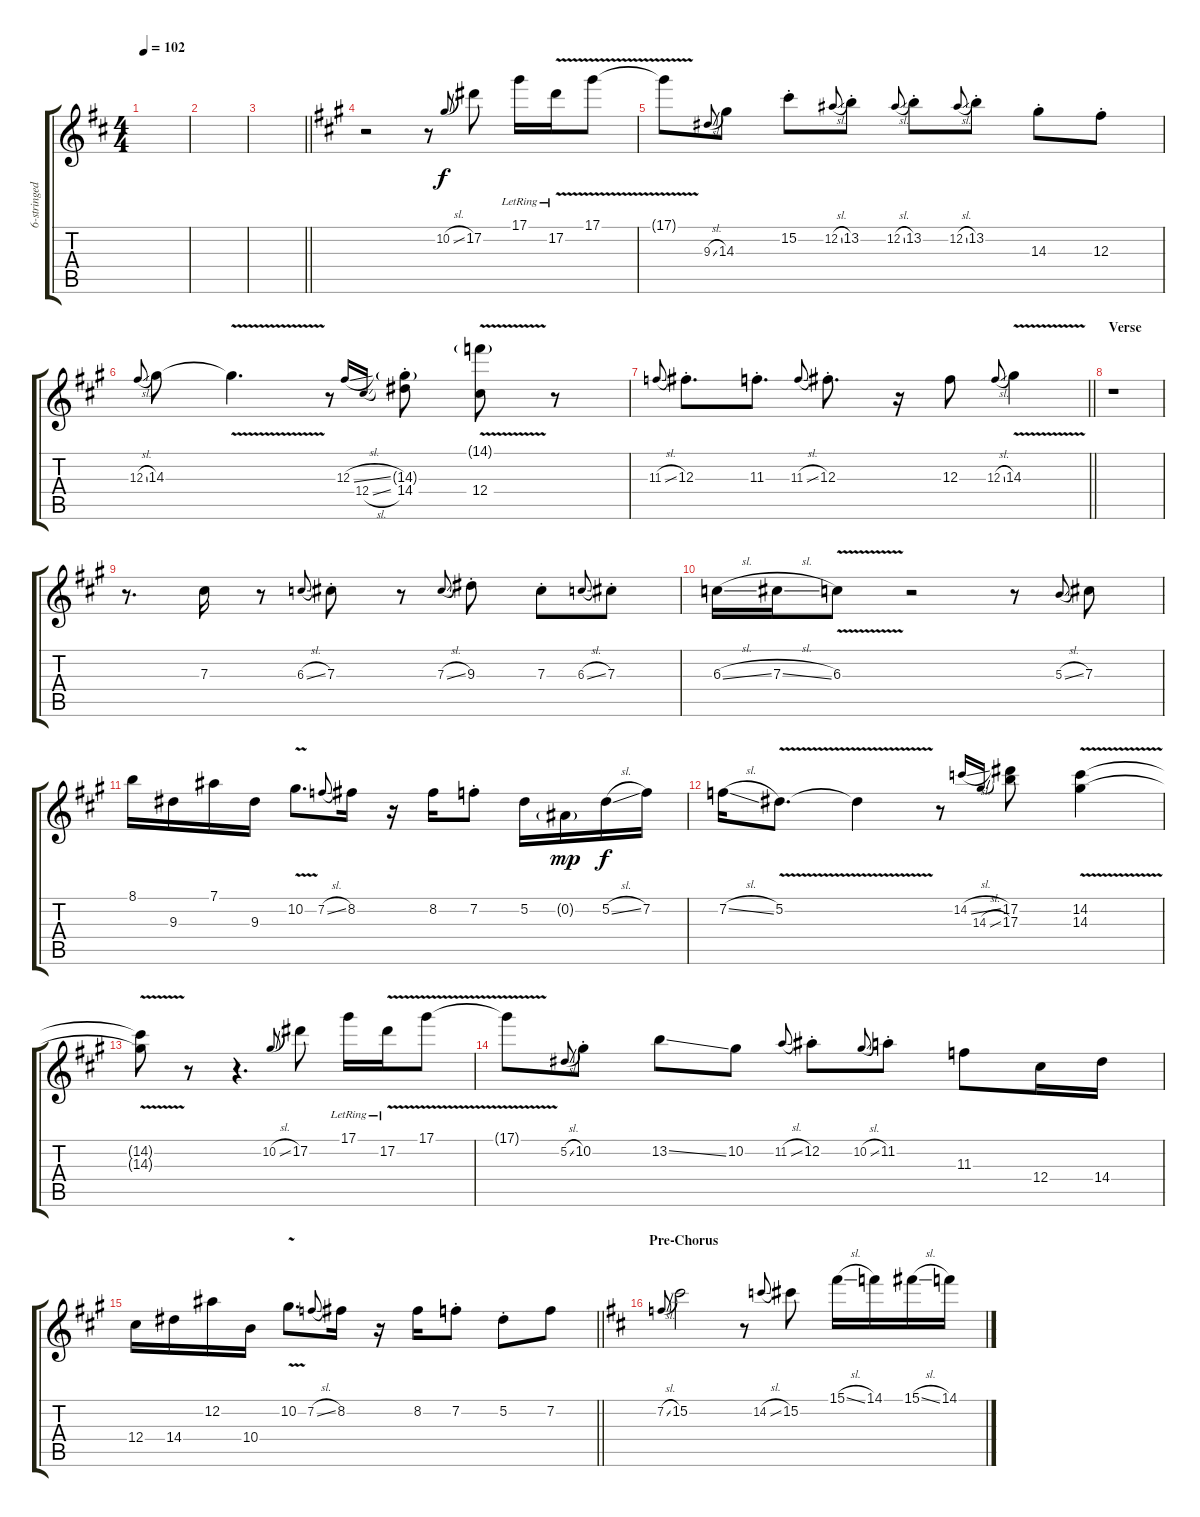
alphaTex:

\track ("6-stringed Acoustic w/ Slide" "6-stringed") {instrument acousticguitarsteel}
\staff {score tabs}
\tuning (Eb4 Bb3 Gb3 Db3 Ab2 Eb2) {hide}
\ts (4 4)
\tempo 102
\clef g2
\ks d
|
|
\barLineRight lightlight
|
\section ("" "")
\ks a
r.2 r.8 10.2{sl}.8{gr onbeat} 17.2.8 17.1{lr}.16 17.2{v lr}.16 17.1{v}.8 |
17.1{t}.8 9.3{sl}.8{gr onbeat} 14.3.8 15.2{st}.8 12.2{sl}.8{gr onbeat} 13.2{st}.8 12.2{sl}.8{gr onbeat} 13.2{st}.8 12.2{sl}.8{gr onbeat} 13.2{st}.8 14.3{st}.8 12.3{st}.8 |
12.3{sl}.8{gr onbeat} 14.3.8 14.3{v t}.4{d} r.8 12.3{sl}.16{gr onbeat} 12.4{sl}.16{gr onbeat} (14.3{g st} 14.4{st}).8 (14.1{v g} 12.4{v}).8 r.8 |
\barLineRight lightlight
11.3{sl}.8{gr onbeat} 12.3{st}.8{d} 11.3{st}.8{d} 11.3{sl}.8{gr onbeat} 12.3{st}.8{d} r.16 12.3.8 12.3{sl}.8{gr onbeat} 14.3{v}.4 |
\section ("" "Verse")
r.1 |
r.8{d} 7.3.16 r.8 6.3{sl}.8{gr onbeat} 7.3{st}.8 r.8 7.3{sl}.8{gr onbeat} 9.3{st}.8 7.3{st}.8 6.3{sl}.8{gr onbeat} 7.3{st}.8 |
6.3{sl}.16 7.3{sl}.16 6.3{v}.8 r.2 r.8 5.3{sl}.8{gr onbeat} 7.3.8 |
8.1.16 9.3.16 7.1.16 9.3.16 10.2{v}.8{d} 7.2{sl}.8{gr onbeat} 8.2.16 r.16 8.2.16 7.2{st}.8 5.2.16 0.2{g}.16{dy mp} 5.2{sl}.16{dy f} 7.2.16 |
7.2{sl}.16 5.2{v}.8{d} 5.2{t}.4 r.8 14.2{sl}.16{gr onbeat} 14.3{sl}.16{gr onbeat} (17.2 17.3).8 (14.2{v} 14.3{v}).4 |
(14.2{t} 14.3{t}).8 r.8 r.4{d} 10.2{sl}.8{gr onbeat} 17.2.8 17.1{lr}.16 17.2{v lr}.16 17.1{v}.8 |
17.1{t}.8 5.2{sl}.8{gr onbeat} 10.2{st}.8 13.2{ss}.8 10.2.8 11.2{sl}.8{gr onbeat} 12.2{st}.8 10.2{sl}.8{gr onbeat} 11.2{st}.8 11.3.8 12.4.16 14.4.16 |
\barLineRight lightlight
12.4.16 14.4.16 12.2.16 10.4.16 10.2{v}.8{d} 7.2{sl}.8{gr onbeat} 8.2.16 r.16 8.2.16 7.2{st}.8 5.2{st}.8 7.2.8 |
\section ("" "Pre-Chorus")
\ks d
7.2{sl}.8{gr onbeat} 15.2.2 r.8 14.2{sl}.8{gr onbeat} 15.2.8 15.1{sl}.16 14.1.16 15.1{sl}.16 14.1.16
